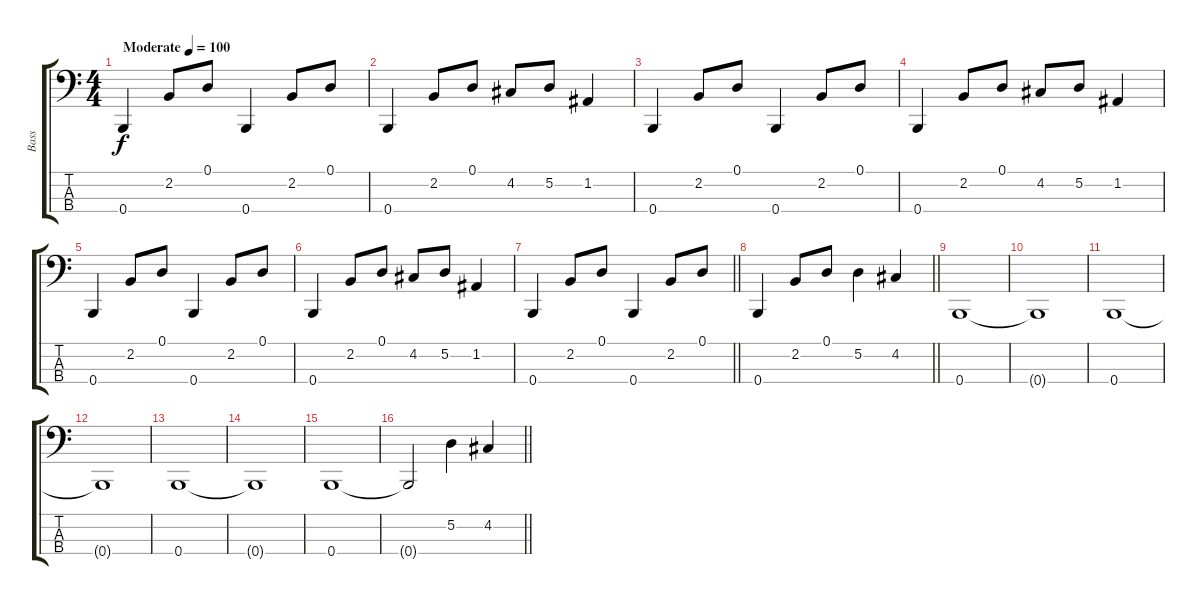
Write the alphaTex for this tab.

\track ("Bass" "Bass") {instrument electricbasspick}
\staff {score tabs}
\tuning (D2 A1 E1 B0) {hide}
\ts (4 4)
\tempo (100 "Moderate")
\clef f4
\ks c
0.4.4{dy f instrument electricbasspick} 2.2.8 0.1.8 0.4.4 2.2.8 0.1.8 |
0.4.4 2.2.8 0.1.8 4.2.8 5.2.8 1.2.4 |
0.4.4 2.2.8 0.1.8 0.4.4 2.2.8 0.1.8 |
0.4.4 2.2.8 0.1.8 4.2.8 5.2.8 1.2.4 |
0.4.4 2.2.8 0.1.8 0.4.4 2.2.8 0.1.8 |
0.4.4 2.2.8 0.1.8 4.2.8 5.2.8 1.2.4 |
\barLineRight lightlight
0.4.4 2.2.8 0.1.8 0.4.4 2.2.8 0.1.8 |
\barLineRight lightlight
0.4.4 2.2.8 0.1.8 5.2.4 4.2.4 |
0.4.1 |
0.4{t}.1 |
0.4.1 |
0.4{t}.1 |
0.4.1 |
0.4{t}.1 |
0.4.1 |
\barLineRight lightlight
0.4{t}.2 5.2.4 4.2.4
